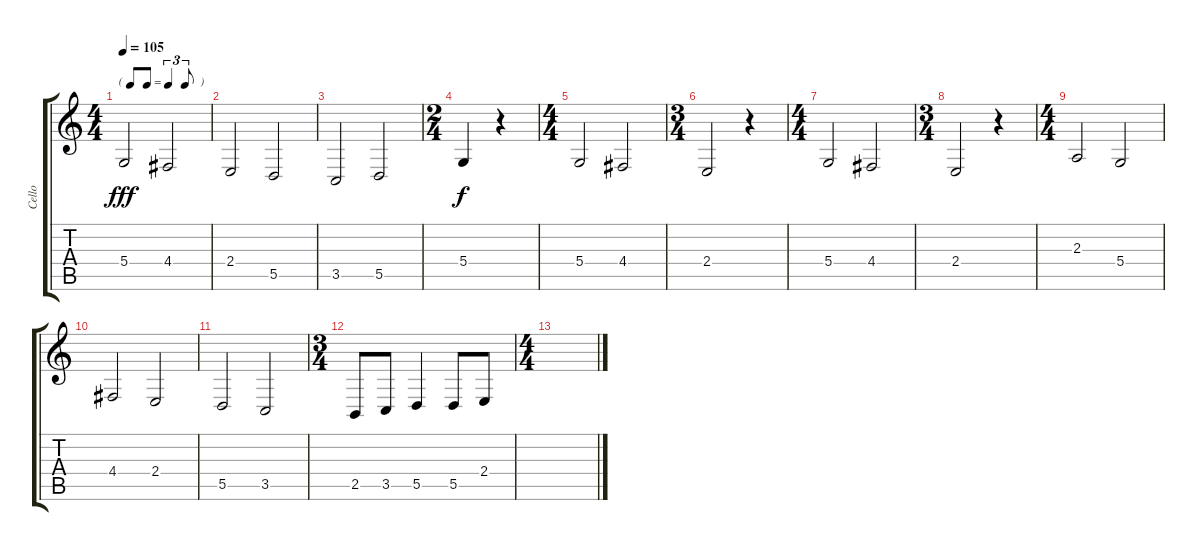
\track ("Cello" "Cello") {instrument cello}
\staff {score tabs}
\tuning (E4 B3 G3 D3 A2 E2) {hide}
\ts (4 4)
\tf triplet8th
\tempo 105
\clef g2
\ks c
5.4.2{dy fff} 4.4.2 |
2.4.2 5.5.2 |
3.5.2 5.5.2 |
\ts (2 4)
5.4.4{dy f} r.4 |
\ts (4 4)
5.4.2 4.4.2 |
\ts (3 4)
2.4.2 r.4 |
\ts (4 4)
5.4.2 4.4.2 |
\ts (3 4)
2.4.2 r.4 |
\ts (4 4)
2.3.2 5.4.2 |
4.4.2 2.4.2 |
5.5.2 3.5.2 |
\ts (3 4)
2.5.8 3.5.8 5.5.4 5.5.8 2.4.8 |
\ts (4 4)
